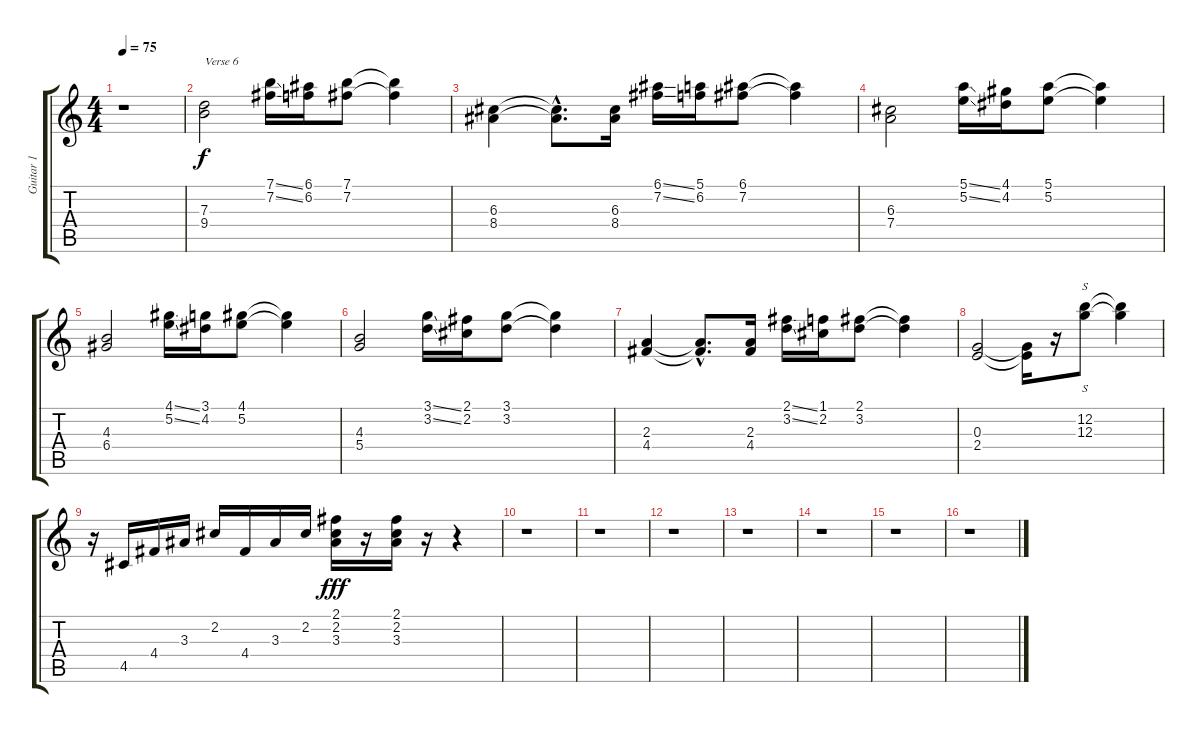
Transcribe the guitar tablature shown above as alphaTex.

\track ("Guitar 1" "Guitar 1") {instrument acousticguitarnylon}
\staff {score tabs}
\tuning (E4 B3 G3 D3 A2 E2) {hide}
\ts (4 4)
\tempo 75
\clef g2
\ks c
r.1{dy f} |
(7.3 9.4).2{txt "Verse 6"} (7.1{ss} 7.2{ss}).16 (6.1 6.2).16 (7.1 7.2).8 (7.1{t} 7.2{t}).4 |
(6.3 8.4).4 (6.3{hac t} 8.4{hac t}).8{d} (6.3 8.4).16 (6.1{ss} 7.2{ss}).16 (5.1 6.2).16 (6.1 7.2).8 (6.1{t} 7.2{t}).4 |
(6.3 7.4).2 (5.1{ss} 5.2{ss}).16 (4.1 4.2).16 (5.1 5.2).8 (5.1{t} 5.2{t}).4 |
(4.3 6.4).2 (4.1{ss} 5.2{ss}).16 (3.1 4.2).16 (4.1 5.2).8 (4.1{t} 5.2{t}).4 |
(4.3 5.4).2 (3.1{ss} 3.2{ss}).16 (2.1 2.2).16 (3.1 3.2).8 (3.1{t} 3.2{t}).4 |
(2.3 4.4).4 (2.3{hac t} 4.4{hac t}).8{d} (2.3 4.4).16 (2.1{ss} 3.2{ss}).16 (1.1 2.2).16 (2.1 3.2).8 (2.1{t} 3.2{t}).4 |
(0.3 2.4).2 (0.3{t} 2.4{t}).16 r.16 (12.2 12.3).8{s} (12.2{t} 12.3{t}).4 |
r.16 4.5.16 4.4.16 3.3.16 2.2.16 4.4.16 3.3.16 2.2.16 (2.1 2.2 3.3).16{dy fff} r.16 (2.1 2.2 3.3).16 r.16 r.4 |
r.1 |
r.1 |
r.1 |
r.1 |
r.1 |
r.1 |
r.1
